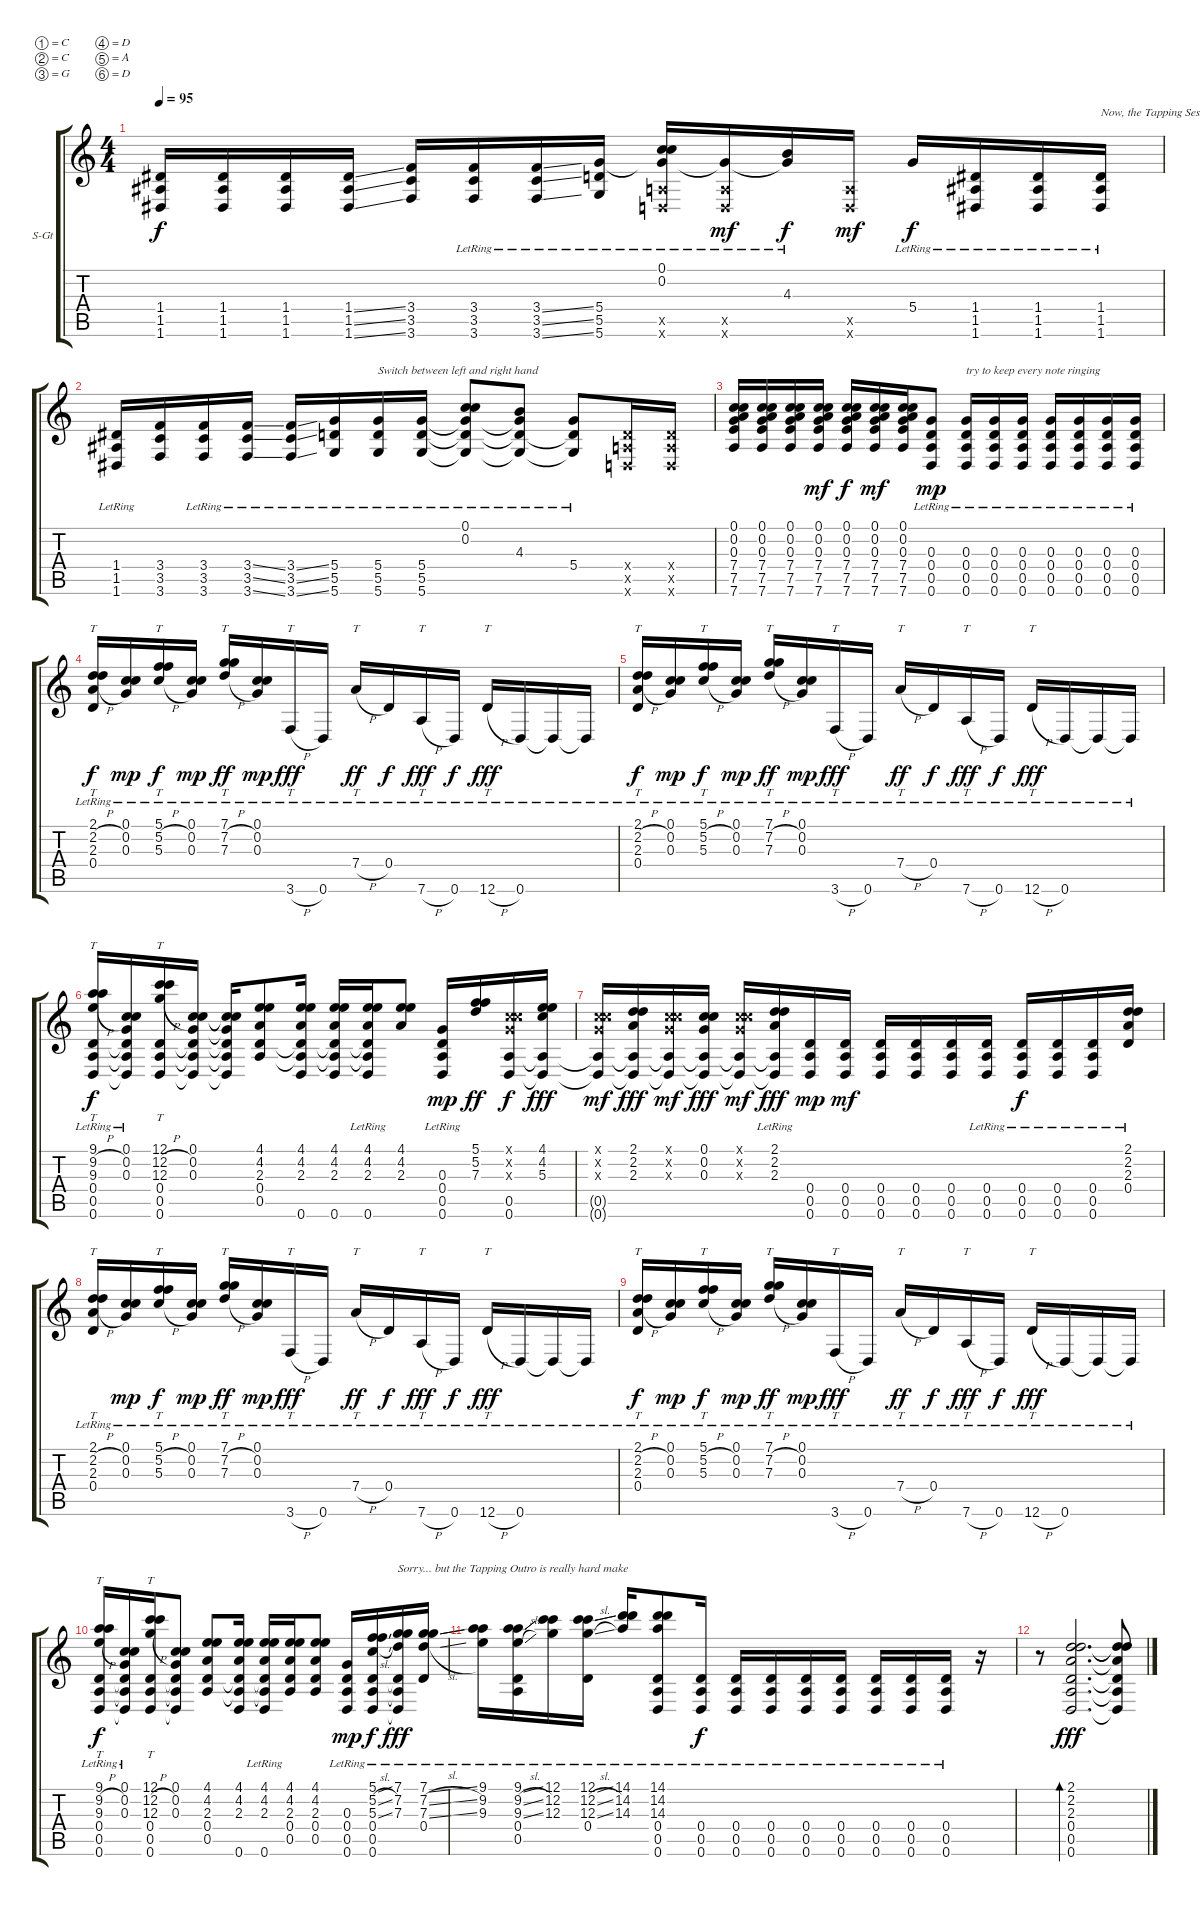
\bracketExtendMode groupsimilarinstruments
\firstSystemTrackNameOrientation horizontal
\otherSystemsTrackNameOrientation horizontal
\track ("Guitar" "S-Gt") {instrument acousticguitarsteel}
\staff {score tabs}
\tuning (C4 C4 G3 D3 A2 D2)
\ts (4 4)
\tempo 95
\clef g2
\ks c
(1.4 1.5 1.6).16{dy f} (1.4 1.5 1.6).16 (1.4 1.5 1.6).16 (1.4{ss} 1.5{ss} 1.6{ss}).16 (3.4 3.5 3.6).16 (3.4{lr} 3.5{lr} 3.6{lr}).16 (3.4{ss lr} 3.5{ss lr} 3.6{ss lr}).16 (5.4{lr} 5.5{lr} 5.6{lr}).16 (0.1{lr} 0.2{lr} 5.4{lr t} 0.5{x} 0.6{x}).16 (0.5{x} 0.6{x} 5.4{lr t}).16{dy mf} (4.3{lr} 5.4{lr t}).16{dy f} (0.5{x} 0.6{x}).16{dy mf} 5.4{lr}.16{dy f} (1.4{lr} 1.5{lr} 1.6{lr}).16 (1.4{lr} 1.5{lr} 1.6{lr}).16 (1.4{lr} 1.5{lr} 1.6{lr}).16{txt "Now, the Tapping Session"} |
(1.4{lr} 1.5{lr} 1.6{lr}).16 (3.4 3.5 3.6).16 (3.4{lr} 3.5{lr} 3.6{lr}).16 (3.4{ss lr} 3.5{ss lr} 3.6{ss lr}).16 (3.4{ss lr} 3.5{ss lr} 3.6{ss lr}).16 (5.4{lr} 5.5{lr} 5.6{lr}).16 (5.4{lr} 5.5{lr} 5.6{lr}).16{txt "Switch between left and right hand"} (5.4{lr} 5.5{lr} 5.6{lr}).16 (0.1{lr} 0.2{lr} 5.4{lr t} 5.5{lr t} 5.6{lr t}).8 (4.3{lr} 5.4{lr t} 5.5{lr t} 5.6{lr t}).8 (5.4{lr} 5.5{lr t} 5.6{lr t}).8 (0.4{x} 0.5{x} 0.6{x}).16 (0.4{x} 0.5{x} 0.6{x}).16 |
(0.1 0.2 0.3 7.4 7.5 7.6).16 (0.1 0.2 0.3 7.4 7.5 7.6).16 (0.1 0.2 0.3 7.4 7.5 7.6).16 (0.1 0.2 0.3 7.4 7.5 7.6).16{dy mf} (0.1 0.2 0.3 7.4 7.5 7.6).16{dy f} (0.1 0.2 0.3 7.4 7.5 7.6).16{dy mf} (0.1 0.2 0.3 7.4 7.5 7.6).16 (0.3{lr} 0.4{lr} 0.5{lr} 0.6{lr}).8{dy mp} (0.3{lr} 0.4{lr} 0.5{lr} 0.6{lr}).16{txt "try to keep every note ringing"} (0.3{lr} 0.4{lr} 0.5{lr} 0.6{lr}).16 (0.3{lr} 0.4{lr} 0.5{lr} 0.6{lr}).16 (0.3{lr} 0.4{lr} 0.5{lr} 0.6{lr}).16 (0.3{lr} 0.4{lr} 0.5{lr} 0.6{lr}).16 (0.3{lr} 0.4{lr} 0.5{lr} 0.6{lr}).16 (0.3{lr} 0.4{lr} 0.5{lr} 0.6{lr}).16 |
(2.1{h lr} 2.2{h lr} 2.3{h lr} 0.4{lr}).16{tt dy f} (0.1{lr} 0.2{lr} 0.3{lr}).16{dy mp} (5.1{h lr} 5.2{h lr} 5.3{h lr}).16{tt dy f} (0.1{lr} 0.2{lr} 0.3{lr}).16{dy mp} (7.1{h lr} 7.2{h lr} 7.3{h lr}).16{tt dy ff} (0.1{lr} 0.2{lr} 0.3{lr}).16{dy mp} 3.6{h lr}.16{tt dy fff} 0.6{lr}.16 7.4{h lr}.16{tt dy ff} 0.4{lr}.16{dy f} 7.6{h lr}.16{tt dy fff} 0.6{lr}.16{dy f} 12.6{h lr}.16{tt dy fff} 0.6{lr}.16 0.6{lr t}.16 0.6{lr t}.16 |
(2.1{h lr} 2.2{h lr} 2.3{h lr} 0.4{lr}).16{tt dy f} (0.1{lr} 0.2{lr} 0.3{lr}).16{dy mp} (5.1{h lr} 5.2{h lr} 5.3{h lr}).16{tt dy f} (0.1{lr} 0.2{lr} 0.3{lr}).16{dy mp} (7.1{h lr} 7.2{h lr} 7.3{h lr}).16{tt dy ff} (0.1{lr} 0.2{lr} 0.3{lr}).16{dy mp} 3.6{h lr}.16{tt dy fff} 0.6{lr}.16 7.4{h lr}.16{tt dy ff} 0.4{lr}.16{dy f} 7.6{h lr}.16{tt dy fff} 0.6{lr}.16{dy f} 12.6{h lr}.16{tt dy fff} 0.6{lr}.16 0.6{lr t}.16 0.6{lr t}.16 |
(9.1{h} 9.2{h} 9.3{h} 0.4{lr} 0.5{lr} 0.6{lr}).16{tt dy f} (0.1 0.2 0.3 0.4{lr t} 0.5{lr t} 0.6{lr t}).16 (12.1{h} 12.2{h} 12.3{h} 0.4 0.5 0.6).16{tt} (0.1 0.2 0.3 0.4{t} 0.5{t} 0.6{t}).16 (0.1{t} 0.2{t} 0.3{t} 0.4{t} 0.5{t} 0.6{t}).16 (4.1 4.2 2.3 0.4 0.5).8 (4.1 4.2 2.3 0.4{t} 0.5{t} 0.6).16 (4.1 4.2 2.3 0.4{t} 0.5{t} 0.6).16 (4.1{lr} 4.2{lr} 2.3{lr} 0.4{t} 0.5{t} 0.6{lr}).16 (4.1 4.2 2.3).8 (0.3{lr} 0.4{lr} 0.5{lr} 0.6{lr}).16{dy mp} (5.1 5.2 7.3).16{dy ff} (0.1{x} 0.2{x} 0.3{x} 0.5 0.6).16{dy f} (4.1 4.2 5.3 0.5{t} 0.6{t}).16{dy fff} |
(0.1{x} 0.2{x} 0.3{x} 0.5{t} 0.6{t}).16{dy mf} (2.1 2.2 2.3 0.5{t} 0.6{t}).16{dy fff} (0.1{x} 0.2{x} 0.3{x} 0.5{t} 0.6{t}).16{dy mf} (0.1 0.2 0.3 0.5{t} 0.6{t}).16{dy fff} (0.1{x} 0.2{x} 0.3{x} 0.5{t} 0.6{t}).16{dy mf} (2.1{lr} 2.2{lr} 2.3{lr} 0.5{t} 0.6{t}).16{dy fff} (0.4 0.5 0.6).16{dy mp} (0.4 0.5 0.6).16{dy mf} (0.4 0.5 0.6).16 (0.4 0.5 0.6).16 (0.4 0.5 0.6).16 (0.4{lr} 0.5{lr} 0.6{lr}).16 (0.4{lr} 0.5{lr} 0.6{lr}).16{dy f} (0.4{lr} 0.5{lr} 0.6{lr}).16 (0.4{lr} 0.5{lr} 0.6{lr}).16 (2.1{lr} 2.2{lr} 2.3{lr} 0.4{lr}).16 |
(2.1{h lr} 2.2{h lr} 2.3{h lr} 0.4{lr}).16{tt} (0.1{lr} 0.2{lr} 0.3{lr}).16{dy mp} (5.1{h lr} 5.2{h lr} 5.3{h lr}).16{tt dy f} (0.1{lr} 0.2{lr} 0.3{lr}).16{dy mp} (7.1{h lr} 7.2{h lr} 7.3{h lr}).16{tt dy ff} (0.1{lr} 0.2{lr} 0.3{lr}).16{dy mp} 3.6{h lr}.16{tt dy fff} 0.6{lr}.16 7.4{h lr}.16{tt dy ff} 0.4{lr}.16{dy f} 7.6{h lr}.16{tt dy fff} 0.6{lr}.16{dy f} 12.6{h lr}.16{tt dy fff} 0.6{lr}.16 0.6{lr t}.16 0.6{lr t}.16 |
(2.1{h lr} 2.2{h lr} 2.3{h lr} 0.4{lr}).16{tt dy f} (0.1{lr} 0.2{lr} 0.3{lr}).16{dy mp} (5.1{h lr} 5.2{h lr} 5.3{h lr}).16{tt dy f} (0.1{lr} 0.2{lr} 0.3{lr}).16{dy mp} (7.1{h lr} 7.2{h lr} 7.3{h lr}).16{tt dy ff} (0.1{lr} 0.2{lr} 0.3{lr}).16{dy mp} 3.6{h lr}.16{tt dy fff} 0.6{lr}.16 7.4{h lr}.16{tt dy ff} 0.4{lr}.16{dy f} 7.6{h lr}.16{tt dy fff} 0.6{lr}.16{dy f} 12.6{h lr}.16{tt dy fff} 0.6{lr}.16 0.6{lr t}.16 0.6{lr t}.16 |
(9.1{h} 9.2{h} 9.3{h} 0.4{lr} 0.5{lr} 0.6{lr}).16{tt dy f} (0.1 0.2 0.3 0.4{lr t} 0.5{lr t} 0.6{lr t}).16 (12.1{h} 12.2{h} 12.3{h} 0.4 0.5 0.6).16{tt} (0.1 0.2 0.3 0.4{t} 0.5{t} 0.6{t}).8 (4.1 4.2 2.3 0.4 0.5).8 (4.1 4.2 2.3 0.4{t} 0.5{t} 0.6).16 (4.1{lr} 4.2{lr} 2.3{lr} 0.4{t} 0.5{t} 0.6{lr}).16 (4.1 4.2 2.3 0.4 0.5).16 (4.1 4.2 2.3 0.4 0.5).8 (0.3{lr} 0.4{lr} 0.5{lr} 0.6{lr}).16{dy mp} (5.1{sl lr} 5.2{sl lr} 5.3{sl lr} 0.4{lr} 0.5{lr} 0.6{lr}).16{dy f} (7.1{lr} 7.2{lr} 7.3{lr} 0.4{lr t} 0.5{lr t} 0.6{lr t}).16{txt "Sorry... but the Tapping Outro is really hard make" dy fff} (7.1{sl} 7.2{sl} 7.3{sl} 0.4{lr}).16 |
(9.1{lr} 9.2{lr} 9.3{lr}).16 (9.1{sl} 9.2{sl} 9.3{sl} 0.4{lr} 0.5{lr}).16 (12.1{lr} 12.2{lr} 12.3{lr}).16 (12.1{sl lr} 12.2{sl lr} 12.3{sl lr} 0.4{lr}).16 (14.1{lr} 14.2{lr} 14.3{lr}).16 (14.1{lr} 14.2{lr} 14.3{lr} 0.4{lr} 0.5{lr} 0.6{lr}).8 (0.4{lr} 0.5{lr} 0.6{lr}).16{dy f} (0.4{lr} 0.5{lr} 0.6{lr}).16 (0.4{lr} 0.5{lr} 0.6{lr}).16 (0.4{lr} 0.5{lr} 0.6{lr}).16 (0.4{lr} 0.5{lr} 0.6{lr}).16 (0.4{lr} 0.5{lr} 0.6{lr}).16 (0.4{lr} 0.5{lr} 0.6{lr}).16 (0.4{lr} 0.5{lr} 0.6{lr}).16 r.16 |
r.8 (2.1 2.2 2.3 0.4 0.5 0.6).2{d bd 120 dy fff} (2.1{t} 2.2{t} 2.3{t} 0.4{t} 0.5{t} 0.6{t}).8
